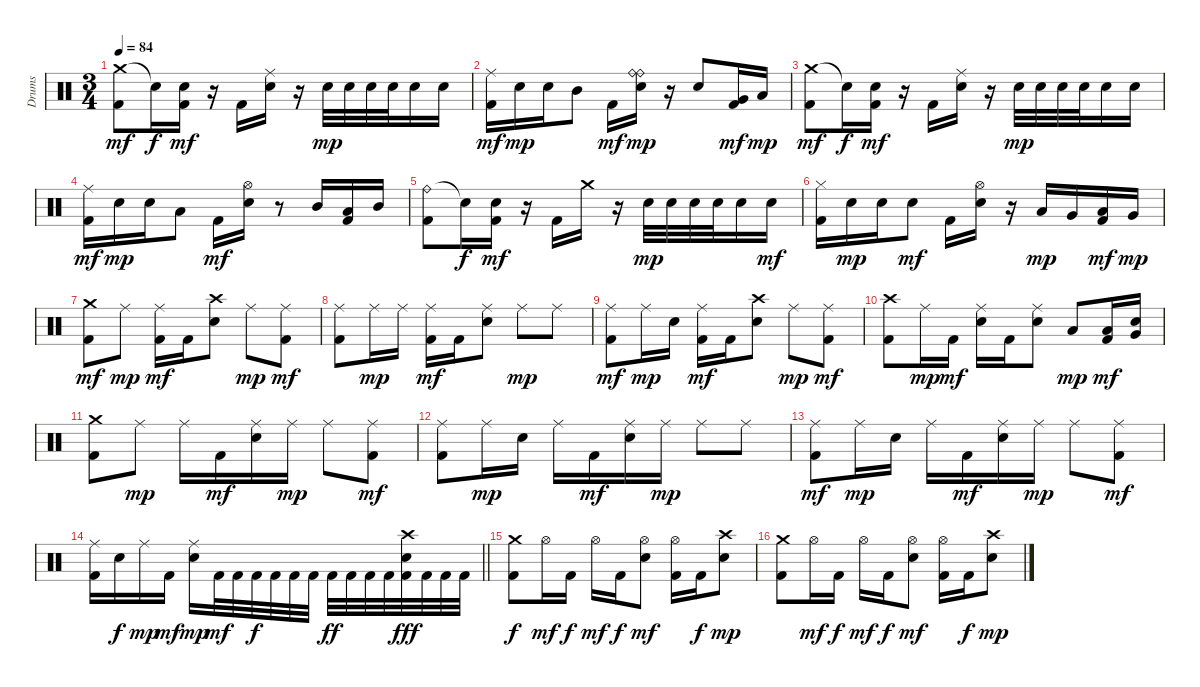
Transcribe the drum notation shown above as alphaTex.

\track ("Drums" "Drums") {instrument percussion}
\staff {score}
\articulation defaults
\ts (3 4)
\tempo 84
\clef neutral
\ks c
("Crash medium (hit)" "Kick (hit) 2").8{dy mf} "Snare (hit)"{t}.16{dy f} ("Snare (hit) 2" "Kick (hit) 2").16{dy mf} r.16 "Kick (hit) 2".16 ("Ride (middle)" "Snare (hit) 2").16 r.16 "Snare (hit) 2".32{dy mp} "Snare (hit) 2".32 "Snare (hit) 2".32 "Snare (hit) 2".32 "Snare (hit) 2".16 "Snare (hit) 2".16 |
("Ride (middle)" "Kick (hit) 2").16{dy mf} "Snare (hit) 2".16{dy mp} "Snare (hit) 2".16 "Mid Tom (hit)".8 "Kick (hit) 2".16{dy mf} ("Ride (bell)" "Ride (bell)" "Snare (hit) 2").16{dy mp} r.16 "Snare (hit) 2".8 ("Very Low Tom (hit)" "Kick (hit) 2").16{dy mf} "Low Tom (hit)".16{dy mp} |
("Crash medium (hit)" "Kick (hit) 2").8{dy mf} "Snare (hit)"{t}.16{dy f} ("Snare (hit) 2" "Kick (hit) 2").16{dy mf} r.16 "Kick (hit) 2".16 ("Ride (middle)" "Snare (hit) 2").16 r.16 "Snare (hit) 2".32{dy mp} "Snare (hit) 2".32 "Snare (hit) 2".32 "Snare (hit) 2".32 "Snare (hit) 2".16 "Snare (hit) 2".16 |
("Ride (middle)" "Kick (hit) 2").16{dy mf} "Snare (hit) 2".16{dy mp} "Snare (hit) 2".16 "Low Tom (hit)".8 "Kick (hit) 2".16{dy mf} ("Hi-Hat (open)" "Snare (hit) 2").16 r.8 "Mid Tom (hit)".16 ("Low Tom (hit)" "Kick (hit) 2").16 "Mid Tom (hit)".16 |
("Ride (bell)" "Kick (hit) 2").8 "Snare (hit)"{t}.16{dy f} ("Snare (hit) 2" "Kick (hit) 2").16{dy mf} r.16 "Kick (hit) 2".16 "Crash medium (hit)".16 r.16 "Electric Snare (hit)".32{dy mp} "Electric Snare (hit)".32 "Electric Snare (hit)".32 "Electric Snare (hit)".32 "Electric Snare (hit)".16 "Electric Snare (hit)".16{dy mf} |
("Hi-Hat (closed)" "Kick (hit) 2").16 "Snare (hit) 2".16{dy mp} "Snare (hit) 2".16 "Snare (hit) 2".8{dy mf} "Kick (hit) 2".16 ("Hi-Hat (open)" "Snare (hit) 2").16 r.16 "Low Tom (hit)".16{dy mp} "Very Low Tom (hit)".16 ("Low Floor Tom (hit)" "Kick (hit) 2").16{dy mf} "Very Low Tom (hit)".16{dy mp} |
("Crash medium (hit)" "Kick (hit) 2").8{dy mf} "Ride (middle)".8{dy mp} ("Ride (middle)" "Kick (hit) 2").16{dy mf} "Kick (hit) 2".16 ("Crash high (hit)" "Snare (hit) 2").8 "Ride (middle)".8{dy mp} ("Ride (middle)" "Kick (hit) 2").8{dy mf} |
("Ride (middle)" "Kick (hit) 2").8 "Ride (middle)".16{dy mp} "Ride (middle)".16 ("Ride (middle)" "Kick (hit) 2").16{dy mf} "Kick (hit) 2".16 ("Ride (middle)" "Snare (hit) 2").8 "Ride (middle)".8{dy mp} "Ride (middle)".8 |
("Ride (middle)" "Kick (hit) 2").8{dy mf} "Ride (middle)".16{dy mp} "Snare (hit) 2".16 ("Ride (middle)" "Kick (hit) 2").16{dy mf} "Kick (hit) 2".16 ("Crash high (hit)" "Snare (hit) 2").8 "Ride (middle)".8{dy mp} ("Ride (middle)" "Kick (hit) 2").8{dy mf} |
("Crash high (hit)" "Kick (hit) 2").8 "Ride (middle)".16{dy mp} "Kick (hit) 2".16{dy mf} ("Ride (middle)" "Snare (hit) 2").16 "Kick (hit) 2".16 ("Ride (middle)" "Snare (hit) 2").8 "Low Tom (hit)".8{dy mp} ("Low Tom (hit)" "Kick (hit) 2").16{dy mf} ("Very Low Tom (hit)" "Snare (hit) 2").16 |
("Crash medium (hit)" "Kick (hit) 2").8 "Ride (middle)".8{dy mp} "Ride (middle)".16 "Kick (hit) 2".16{dy mf} ("Ride (middle)" "Snare (hit) 2").16 "Ride (middle)".16{dy mp} "Ride (middle)".8 ("Ride (middle)" "Kick (hit) 2").8{dy mf} |
("Ride (middle)" "Kick (hit) 2").8 "Ride (middle)".16{dy mp} "Snare (hit) 2".16 "Ride (middle)".16 "Kick (hit) 2".16{dy mf} ("Ride (middle)" "Snare (hit) 2").16 "Ride (middle)".16{dy mp} "Ride (middle)".8 "Ride (middle)".8 |
("Ride (middle)" "Kick (hit) 2").8{dy mf} "Ride (middle)".16{dy mp} "Snare (hit) 2".16 "Ride (middle)".16 "Kick (hit) 2".16{dy mf} ("Ride (middle)" "Snare (hit) 2").16 "Ride (middle)".16{dy mp} "Ride (middle)".8 ("Ride (middle)" "Kick (hit) 2").8{dy mf} |
\barLineRight lightlight
("Ride (middle)" "Kick (hit) 2").16 "Snare (hit) 2".16{dy f} "Ride (middle)".16{dy mp} "Kick (hit) 2".16{dy mf} ("Ride (middle)" "Snare (hit) 2").16{dy mp} "Kick (hit) 2".32{dy mf} "Kick (hit) 2".32 "Kick (hit) 2".32{dy f} "Kick (hit) 2".32 "Kick (hit) 2".32 "Kick (hit) 2".32 "Kick (hit) 2".32{dy ff} "Kick (hit) 2".32 "Kick (hit) 2".32 "Kick (hit) 2".32 ("Crash high (hit)" "Snare (hit) 2" "Kick (hit) 2").32{dy fff} "Kick (hit) 2".32 "Kick (hit) 2".32 "Kick (hit) 2".32 |
\section ("" "")
("Crash medium (hit)" "Kick (hit) 2").8{dy f} "Hi-Hat (open)".16{dy mf} "Kick (hit) 2".16{dy f} "Hi-Hat (open)".16{dy mf} "Kick (hit) 2".16{dy f} ("Hi-Hat (open)" "Snare (hit) 2").8{dy mf} ("Hi-Hat (open)" "Kick (hit) 2").16 "Kick (hit) 2".16{dy f} ("Crash high (hit)" "Snare (hit) 2").8{dy mp} |
("Crash medium (hit)" "Kick (hit) 2").8 "Hi-Hat (open)".16{dy mf} "Kick (hit) 2".16{dy f} "Hi-Hat (open)".16{dy mf} "Kick (hit) 2".16{dy f} ("Hi-Hat (open)" "Snare (hit) 2").8{dy mf} ("Hi-Hat (open)" "Kick (hit) 2").16 "Kick (hit) 2".16{dy f} ("Crash high (hit)" "Snare (hit) 2").8{dy mp}
